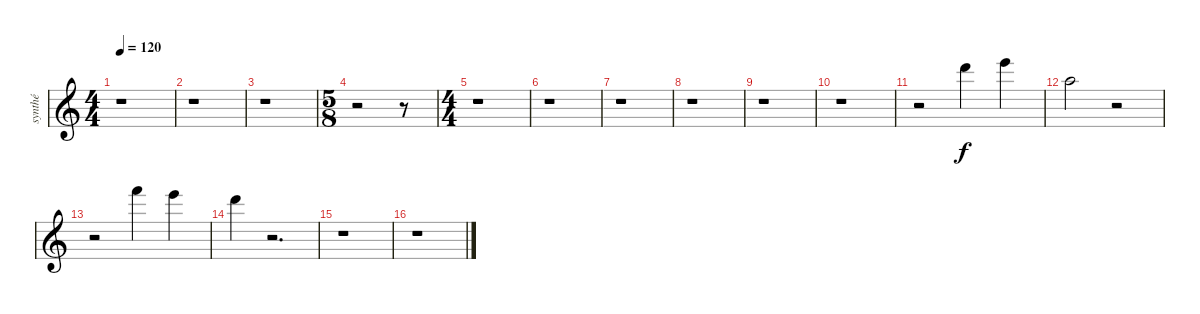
\track ("synthé" "synthé") {instrument acousticguitarsteel}
\staff {score}
\tuning (E4 B3 G3 D3 A2 E2) {hide}
\ts (4 4)
\tempo 120
\clef g2
\ks c
r.1{dy f} |
r.1 |
r.1 |
\ts (5 8)
r.2 r.8 |
\ts (4 4)
r.1 |
r.1 |
r.1 |
r.1 |
r.1 |
r.1 |
r.2 10.1.4 17.2.4 |
5.1.2 r.2 |
r.2 13.1.4 12.1.4 |
10.1.4 r.2{d} |
r.1 |
r.1
